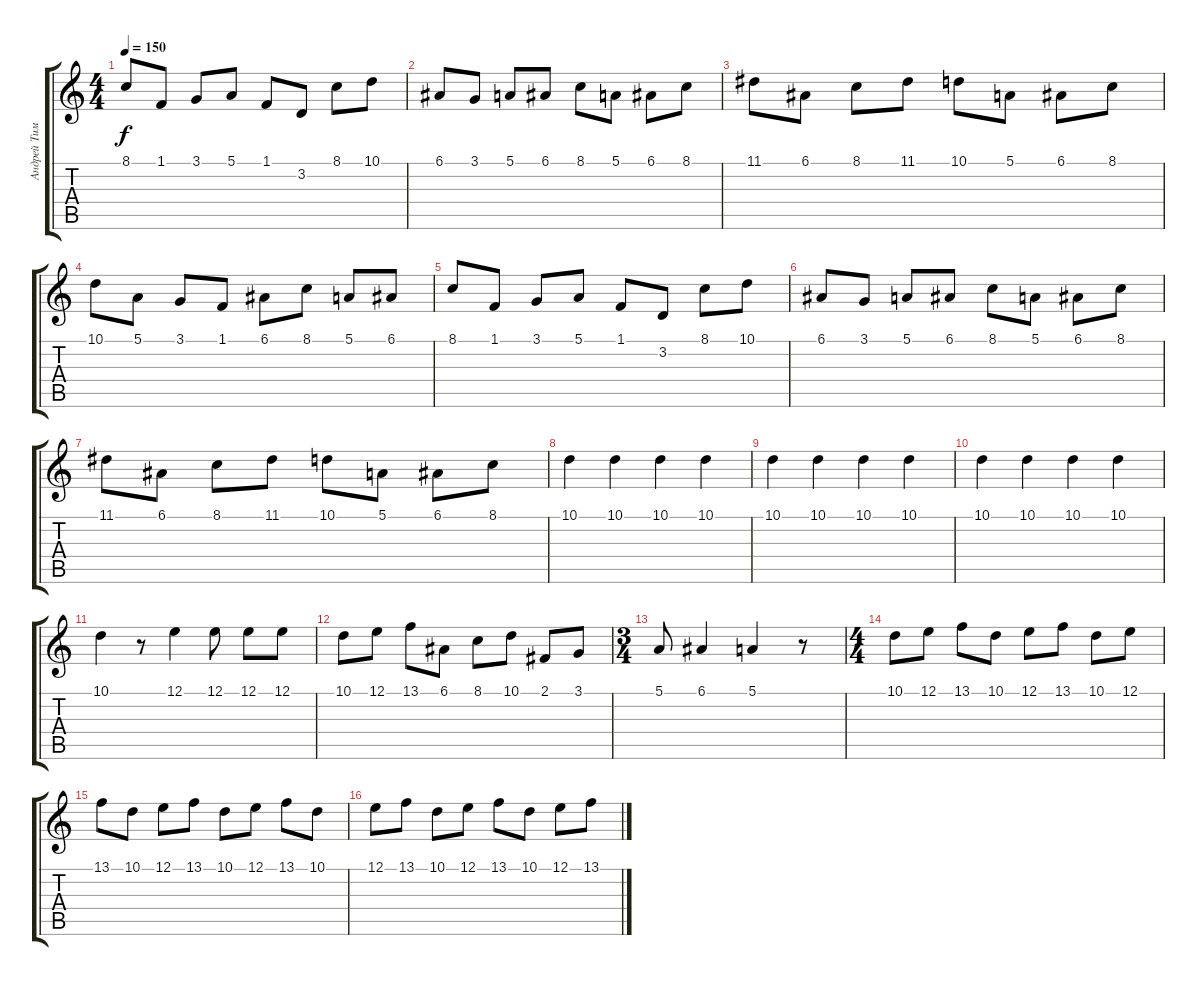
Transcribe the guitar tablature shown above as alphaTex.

\track ("Андрей Тимонин" "Андрей Тим") {instrument electricgrandpiano}
\staff {score tabs}
\tuning (E4 B3 G3 D3 A2 E2) {hide}
\ts (4 4)
\tempo 150
\clef g2
\ks c
8.1.8{dy f} 1.1.8 3.1.8 5.1.8 1.1.8 3.2.8 8.1.8 10.1.8 |
6.1.8 3.1.8 5.1.8 6.1.8 8.1.8 5.1.8 6.1.8 8.1.8 |
11.1.8 6.1.8 8.1.8 11.1.8 10.1.8 5.1.8 6.1.8 8.1.8 |
10.1.8 5.1.8 3.1.8 1.1.8 6.1.8 8.1.8 5.1.8 6.1.8 |
8.1.8 1.1.8 3.1.8 5.1.8 1.1.8 3.2.8 8.1.8 10.1.8 |
6.1.8 3.1.8 5.1.8 6.1.8 8.1.8 5.1.8 6.1.8 8.1.8 |
11.1.8 6.1.8 8.1.8 11.1.8 10.1.8 5.1.8 6.1.8 8.1.8 |
10.1.4{volume 9 instrument electricgrandpiano} 10.1.4 10.1.4 10.1.4 |
10.1.4 10.1.4 10.1.4 10.1.4 |
10.1.4 10.1.4 10.1.4 10.1.4 |
10.1.4 r.8 12.1.4 12.1.8 12.1.8 12.1.8 |
10.1.8 12.1.8 13.1.8 6.1.8 8.1.8 10.1.8 2.1.8 3.1.8 |
\ts (3 4)
5.1.8 6.1.4 5.1.4 r.8 |
\ts (4 4)
10.1.8 12.1.8 13.1.8 10.1.8 12.1.8 13.1.8 10.1.8 12.1.8 |
13.1.8 10.1.8 12.1.8 13.1.8 10.1.8 12.1.8 13.1.8 10.1.8 |
12.1.8 13.1.8 10.1.8 12.1.8 13.1.8 10.1.8 12.1.8 13.1.8
